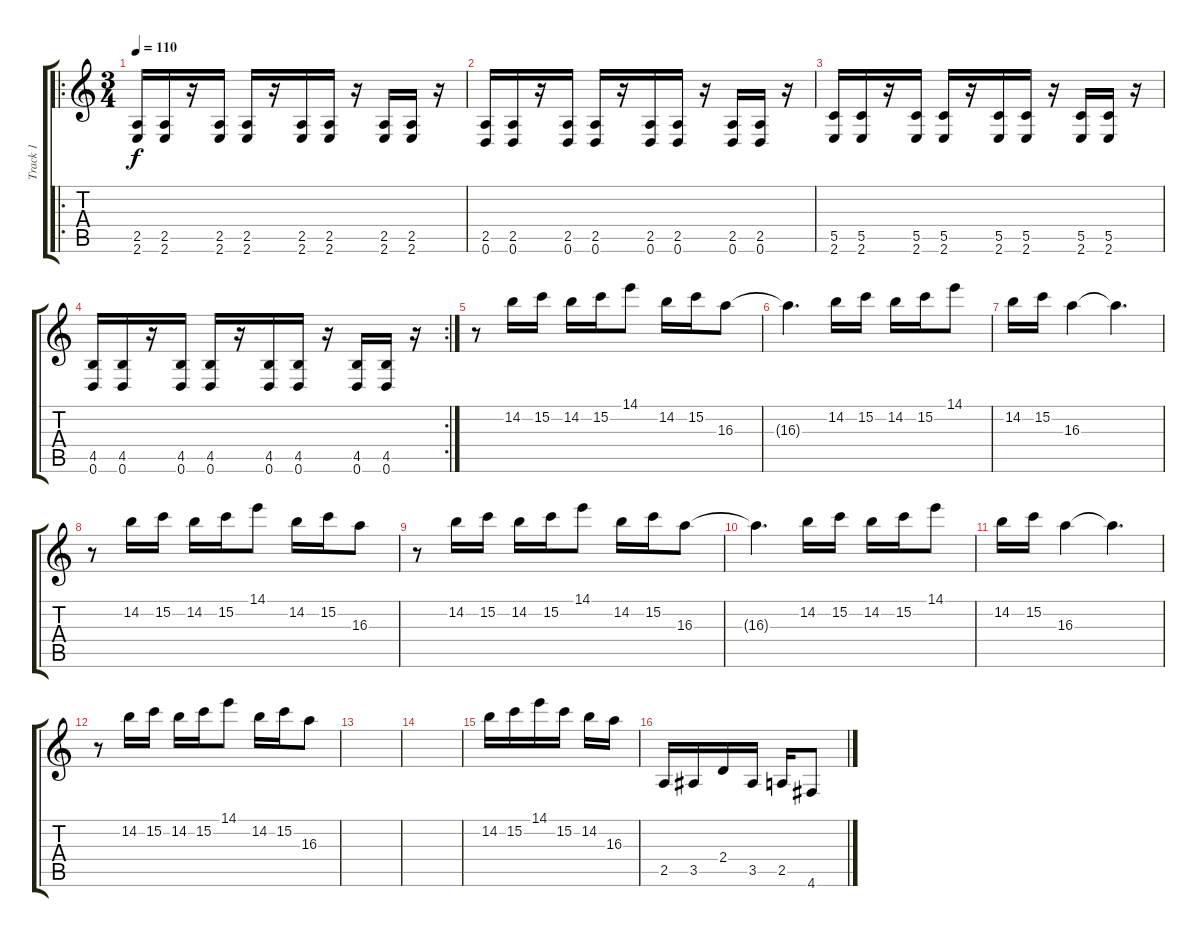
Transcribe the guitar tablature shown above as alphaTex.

\track ("Track 1" "Track 1") {instrument overdrivenguitar}
\staff {score tabs}
\tuning (D4 A3 F3 C3 G2 D2) {hide}
\ro
\ts (3 4)
\tempo 110
\clef g2
\ks c
(2.5 2.6).16{dy f} (2.5 2.6).16 r.16 (2.5 2.6).16 (2.5 2.6).16 r.16 (2.5 2.6).16 (2.5 2.6).16 r.16 (2.5 2.6).16 (2.5 2.6).16 r.16 |
(2.5 0.6).16 (2.5 0.6).16 r.16 (2.5 0.6).16 (2.5 0.6).16 r.16 (2.5 0.6).16 (2.5 0.6).16 r.16 (2.5 0.6).16 (2.5 0.6).16 r.16 |
(5.5 2.6).16 (5.5 2.6).16 r.16 (5.5 2.6).16 (5.5 2.6).16 r.16 (5.5 2.6).16 (5.5 2.6).16 r.16 (5.5 2.6).16 (5.5 2.6).16 r.16 |
\rc 2
(4.5 0.6).16 (4.5 0.6).16 r.16 (4.5 0.6).16 (4.5 0.6).16 r.16 (4.5 0.6).16 (4.5 0.6).16 r.16 (4.5 0.6).16 (4.5 0.6).16 r.16 |
r.8 14.2.16 15.2.16 14.2.16 15.2.16 14.1.8 14.2.16 15.2.16 16.3.8 |
16.3{t}.4{d} 14.2.16 15.2.16 14.2.16 15.2.16 14.1.8 |
14.2.16 15.2.16 16.3.4 16.3{t}.4{d} |
r.8 14.2.16 15.2.16 14.2.16 15.2.16 14.1.8 14.2.16 15.2.16 16.3.8 |
r.8 14.2.16 15.2.16 14.2.16 15.2.16 14.1.8 14.2.16 15.2.16 16.3.8 |
16.3{t}.4{d} 14.2.16 15.2.16 14.2.16 15.2.16 14.1.8 |
14.2.16 15.2.16 16.3.4 16.3{t}.4{d} |
r.8 14.2.16 15.2.16 14.2.16 15.2.16 14.1.8 14.2.16 15.2.16 16.3.8 |
|
|
14.2.16 15.2.16 14.1.16 15.2.16 14.2.16 16.3.16 |
2.5.16 3.5.16 2.4.16 3.5.16 2.5.16 4.6.8
